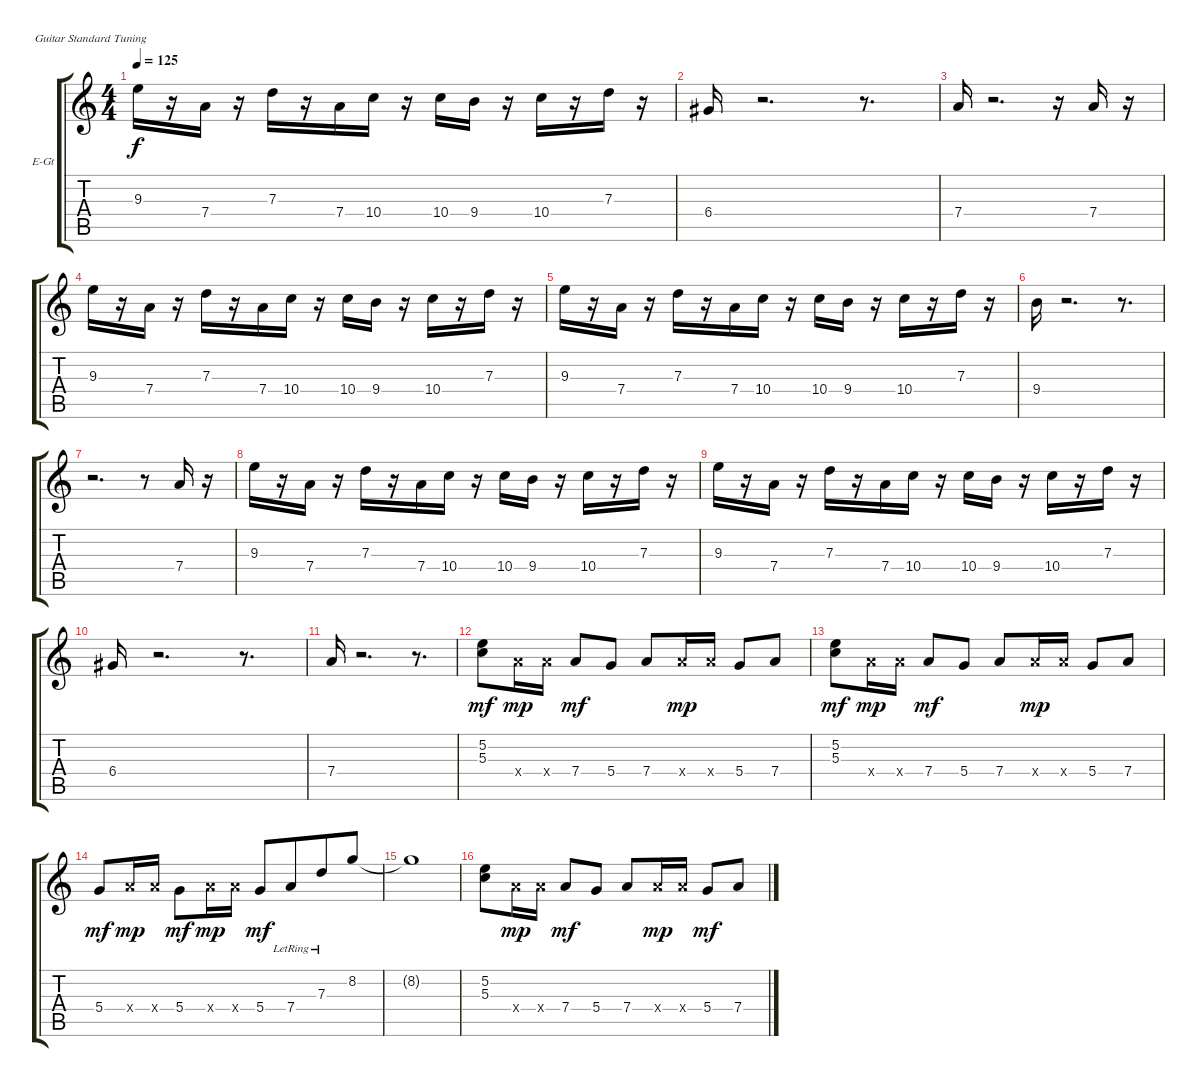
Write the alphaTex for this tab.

\defaultSystemsLayout 4
\bracketExtendMode groupsimilarinstruments
\firstSystemTrackNameOrientation horizontal
\otherSystemsTrackNameOrientation horizontal
\track ("Electric Guitar" "E-Gt") {instrument distortionguitar}
\staff {score tabs}
\tuning (E4 B3 G3 D3 A2 E2)
\ts (4 4)
\tempo 125
\clef g2
\scale
0.333333
\ks c
9.3.16{dy f} r.16 7.4.16 r.16 7.3.16 r.16 7.4.16 10.4.16 r.16 10.4.16 9.4.16 r.16 10.4.16 r.16 7.3.16 r.16 |
\scale
0.333333 6.4.16 r.2{d} r.8{d} |
\scale
0.333333 7.4.16 r.2{d} r.16 7.4.16 r.16 |
\scale
0.333333 9.3.16 r.16 7.4.16 r.16 7.3.16 r.16 7.4.16 10.4.16 r.16 10.4.16 9.4.16 r.16 10.4.16 r.16 7.3.16 r.16 |
\scale
0.333333 9.3.16 r.16 7.4.16 r.16 7.3.16 r.16 7.4.16 10.4.16 r.16 10.4.16 9.4.16 r.16 10.4.16 r.16 7.3.16 r.16 |
\scale
0.333333 9.4.16 r.2{d} r.8{d} |
\scale
0.333333 r.2{d} r.8 7.4.16 r.16 |
\scale
0.333333 9.3.16 r.16 7.4.16 r.16 7.3.16 r.16 7.4.16 10.4.16 r.16 10.4.16 9.4.16 r.16 10.4.16 r.16 7.3.16 r.16 |
\scale
0.333333 9.3.16 r.16 7.4.16 r.16 7.3.16 r.16 7.4.16 10.4.16 r.16 10.4.16 9.4.16 r.16 10.4.16 r.16 7.3.16 r.16 |
\scale
0.333333 6.4.16 r.2{d} r.8{d} |
\scale
0.333333 7.4.16 r.2{d} r.8{d} |
\scale
0.333333 (5.2 5.3).8{dy mf} 7.4{x}.16{dy mp} 7.4{x}.16 7.4.8{dy mf} 5.4.8 7.4.8 7.4{x}.16{dy mp} 7.4{x}.16 5.4.8 7.4.8 |
\scale
0.333333 (5.2 5.3).8{dy mf} 7.4{x}.16{dy mp} 7.4{x}.16 7.4.8{dy mf} 5.4.8 7.4.8 7.4{x}.16{dy mp} 7.4{x}.16 5.4.8 7.4.8 |
\scale
0.333333 5.4.8{dy mf} 7.4{x}.16{dy mp} 7.4{x}.16 5.4.8{dy mf} 7.4{x}.16{dy mp} 7.4{x}.16 5.4.8{dy mf beam invert} 7.4{lr}.8{beam invert beam merge} 7.3{lr}.8{beam invert} 8.2.8{beam invert} |
\scale
0.333333 8.2{t}.1 |
\scale
0.333333 (5.2 5.3).8 7.4{x}.16{dy mp} 7.4{x}.16 7.4.8{dy mf} 5.4.8 7.4.8 7.4{x}.16{dy mp} 7.4{x}.16 5.4.8{dy mf} 7.4.8
